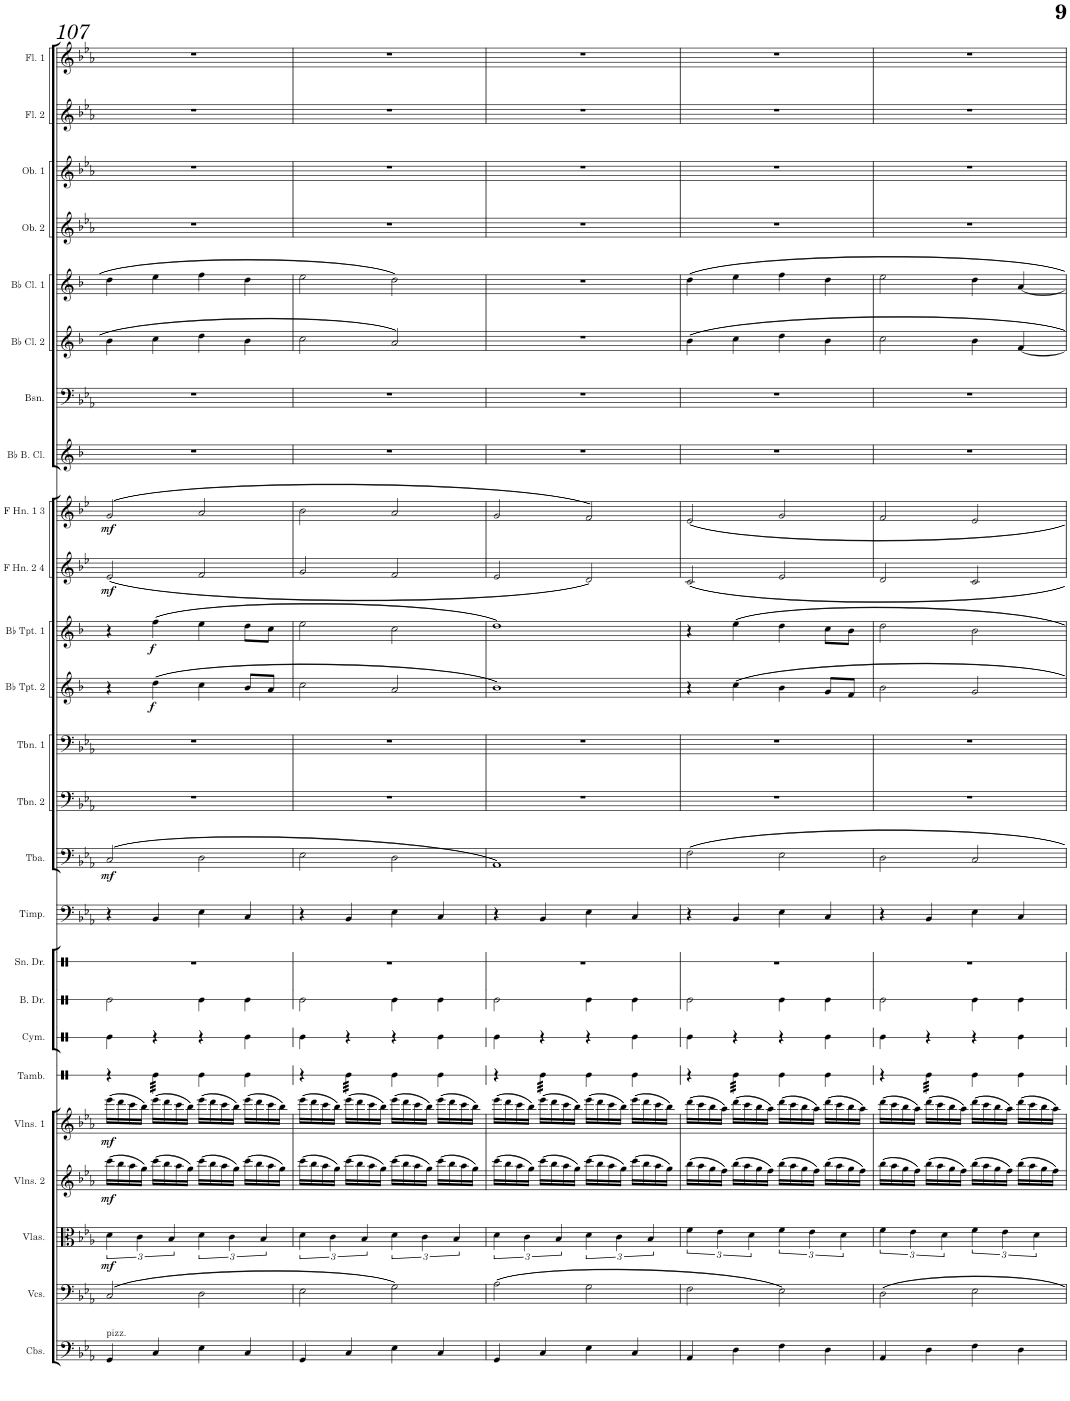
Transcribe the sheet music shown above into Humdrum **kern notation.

**kern	**kern	**kern	**dynam	**kern	**dynam	**kern	**dynam	**kern	**kern	**kern	**kern	**kern	**kern	**dynam	**kern	**kern	**kern	**dynam	**kern	**dynam	**kern	**dynam	**kern	**dynam	**kern	**kern	**kern	**kern	**kern	**kern	**kern	**kern
*part25	*part24	*part23	*part23	*part22	*part22	*part21	*part21	*part20	*part19	*part18	*part17	*part16	*part15	*part15	*part14	*part13	*part12	*part12	*part11	*part11	*part10	*part10	*part9	*part9	*part8	*part7	*part6	*part5	*part4	*part3	*part2	*part1
*staff25	*staff24	*staff23	*staff23	*staff22	*staff22	*staff21	*staff21	*staff20	*staff19	*staff18	*staff17	*staff16	*staff15	*staff15	*staff14	*staff13	*staff12	*staff12	*staff11	*staff11	*staff10	*staff10	*staff9	*staff9	*staff8	*staff7	*staff6	*staff5	*staff4	*staff3	*staff2	*staff1
*I"Contrabasses	*I"Violoncellos	*I"Violas	*	*I"Violins 2	*	*I"Violins 1	*	*I"Tambourine	*I"Cymbal	*I"Bass Drum	*I"Snare Drum	*I"Timpani	*I"Tuba	*	*I"Trombone 2	*I"Trombone 1	*I"Bb Trumpet 2	*	*I"Bb Trumpet 1	*	*I"F Horn 2 &amp; 4	*	*I"F Horn 1 &amp; 3	*	*I"Bb Bass Clarinet	*I"Bassoon	*I"Bb Clarinet 2	*I"Bb Clarinet 1	*I"Oboe 2	*I"Oboe 1	*I"Flute 2	*I"Flute 1
*I'Cbs.	*I'Vcs.	*I'Vlas.	*	*I'Vlns. 2	*	*I'Vlns. 1	*	*I'Tamb.	*I'Cym.	*I'B. Dr.	*I'Sn. Dr.	*I'Timp.	*I'Tba.	*	*I'Tbn. 2	*I'Tbn. 1	*I'Bb Tpt. 2	*	*I'Bb Tpt. 1	*	*I'F Hn. 2 4	*	*I'F Hn. 1 3	*	*I'Bb B. Cl.	*I'Bsn.	*I'Bb Cl. 2	*I'Bb Cl. 1	*I'Ob. 2	*I'Ob. 1	*I'Fl. 2	*I'Fl. 1
!!LO:PB:g=z
*clefF4	*clefF4	*clefC3	*	*clefG2	*	*clefG2	*	*clefX	*clefX	*clefX	*clefX	*clefF4	*clefF4	*	*clefF4	*clefF4	*clefG2	*	*clefG2	*	*clefG2	*	*clefG2	*	*clefG2	*clefF4	*clefG2	*clefG2	*clefG2	*clefG2	*clefG2	*clefG2
*Trd7c12	*	*	*	*	*	*	*	*	*	*	*	*	*	*	*	*	*Trd1c2	*	*Trd1c2	*	*Trd4c7	*	*Trd4c7	*	*Trd8c14	*	*Trd1c2	*Trd1c2	*	*	*	*
*k[b-e-a-]	*k[b-e-a-]	*k[b-e-a-]	*	*k[b-e-a-]	*	*k[b-e-a-]	*	*k[]	*k[]	*k[]	*k[]	*k[b-e-a-]	*k[b-e-a-]	*	*k[b-e-a-]	*k[b-e-a-]	*k[b-]	*	*k[b-]	*	*k[b-e-]	*	*k[b-e-]	*	*k[b-]	*k[b-e-a-]	*k[b-]	*k[b-]	*k[b-e-a-]	*k[b-e-a-]	*k[b-e-a-]	*k[b-e-a-]
*M4/4	*M4/4	*M4/4	*	*M4/4	*	*M4/4	*	*M4/4	*M4/4	*M4/4	*M4/4	*M4/4	*M4/4	*	*M4/4	*M4/4	*M4/4	*	*M4/4	*	*M4/4	*	*M4/4	*	*M4/4	*M4/4	*M4/4	*M4/4	*M4/4	*M4/4	*M4/4	*M4/4
=107	=107	=107	=107	=107	=107	=107	=107	=107	=107	=107	=107	=107	=107	=107	=107	=107	=107	=107	=107	=107	=107	=107	=107	=107	=107	=107	=107	=107	=107	=107	=107	=107
!LO:TX:a:t=pizz.	!	!	!	!	!	!	!	!	!	!	!	!	!	!	!	!	!	!	!	!	!	!	!	!	!	!	!	!	!	!	!	!
!	!	!	!LO:DY:b	!	!LO:DY:b	!	!LO:DY:b	!	!	!	!	!	!	!LO:DY:b	!	!	!	!	!	!	!	!LO:DY:b	!	!LO:DY:b	!	!	!	!	!	!	!	!
4GG/	(2C/	6d\	mf	(16ccc\LL	mf	(16eee-\LL	mf	4r	4Re\	2Re\	1r	4r	(2C/	mf	1r	1r	4r	.	4r	.	(2e-/	mf	(2g/	mf	1r	1r	4b-\	4dd\	1r	1r	1r	1r
.	.	.	.	16bb-\	.	16ddd\	.	.	.	.	.	.	.	.	.	.	.	.	.	.	.	.	.	.	.	.	.	.	.	.	.	.
.	.	.	.	16aa-\	.	16ccc\	.	.	.	.	.	.	.	.	.	.	.	.	.	.	.	.	.	.	.	.	.	.	.	.	.	.
.	.	6c\	.	.	.	.	.	.	.	.	.	.	.	.	.	.	.	.	.	.	.	.	.	.	.	.	.	.	.	.	.	.
.	.	.	.	16gg\JJ)	.	16bb-\JJ)	.	.	.	.	.	.	.	.	.	.	.	.	.	.	.	.	.	.	.	.	.	.	.	.	.	.
!	!	!	!	!	!	!	!	!	!	!	!	!	!	!	!	!	!	!LO:DY:b	!	!LO:DY:b	!	!	!	!	!	!	!	!	!	!	!	!
*	*	*	*	*	*	*	*	*tremolo	*	*	*	*	*	*	*	*	*	*	*	*	*	*	*	*	*	*	*	*	*	*	*	*
4C/	.	.	.	(16ccc\LL	.	(16eee-\LL	.	32Re\LLL	4r	.	.	4BB-/	.	.	.	.	(4dd\	f	(4ff\	f	.	.	.	.	.	.	4cc\	4ee\	.	.	.	.
.	.	.	.	.	.	.	.	32Re\	.	.	.	.	.	.	.	.	.	.	.	.	.	.	.	.	.	.	.	.	.	.	.	.
.	.	.	.	16bb-\	.	16ddd\	.	32Re\	.	.	.	.	.	.	.	.	.	.	.	.	.	.	.	.	.	.	.	.	.	.	.	.
.	.	6B-/	.	.	.	.	.	.	.	.	.	.	.	.	.	.	.	.	.	.	.	.	.	.	.	.	.	.	.	.	.	.
.	.	.	.	.	.	.	.	32Re\	.	.	.	.	.	.	.	.	.	.	.	.	.	.	.	.	.	.	.	.	.	.	.	.
.	.	.	.	16aa-\	.	16ccc\	.	32Re\	.	.	.	.	.	.	.	.	.	.	.	.	.	.	.	.	.	.	.	.	.	.	.	.
.	.	.	.	.	.	.	.	32Re\	.	.	.	.	.	.	.	.	.	.	.	.	.	.	.	.	.	.	.	.	.	.	.	.
.	.	.	.	16gg\JJ)	.	16bb-\JJ)	.	32Re\	.	.	.	.	.	.	.	.	.	.	.	.	.	.	.	.	.	.	.	.	.	.	.	.
.	.	.	.	.	.	.	.	32Re\JJJ	.	.	.	.	.	.	.	.	.	.	.	.	.	.	.	.	.	.	.	.	.	.	.	.
*	*	*	*	*	*	*	*	*Xtremolo	*	*	*	*	*	*	*	*	*	*	*	*	*	*	*	*	*	*	*	*	*	*	*	*
4E-\	2D\	6d\	.	(16ccc\LL	.	(16eee-\LL	.	4Re\	4r	4Re\	.	4E-\	2D\	.	.	.	4cc\	.	4ee\	.	2f/	.	2a/	.	.	.	4dd\	4ff\	.	.	.	.
.	.	.	.	16bb-\	.	16ddd\	.	.	.	.	.	.	.	.	.	.	.	.	.	.	.	.	.	.	.	.	.	.	.	.	.	.
.	.	.	.	16aa-\	.	16ccc\	.	.	.	.	.	.	.	.	.	.	.	.	.	.	.	.	.	.	.	.	.	.	.	.	.	.
.	.	6c\	.	.	.	.	.	.	.	.	.	.	.	.	.	.	.	.	.	.	.	.	.	.	.	.	.	.	.	.	.	.
.	.	.	.	16gg\JJ)	.	16bb-\JJ)	.	.	.	.	.	.	.	.	.	.	.	.	.	.	.	.	.	.	.	.	.	.	.	.	.	.
4C/	.	.	.	(16ccc\LL	.	(16eee-\LL	.	4Re\	4Re\	4Re\	.	4C/	.	.	.	.	8b-/L	.	8dd\L	.	.	.	.	.	.	.	4b-\	4dd\	.	.	.	.
.	.	.	.	16bb-\	.	16ddd\	.	.	.	.	.	.	.	.	.	.	.	.	.	.	.	.	.	.	.	.	.	.	.	.	.	.
.	.	6B-/	.	.	.	.	.	.	.	.	.	.	.	.	.	.	.	.	.	.	.	.	.	.	.	.	.	.	.	.	.	.
.	.	.	.	16aa-\	.	16ccc\	.	.	.	.	.	.	.	.	.	.	8a/J	.	8cc\J	.	.	.	.	.	.	.	.	.	.	.	.	.
.	.	.	.	16gg\JJ)	.	16bb-\JJ)	.	.	.	.	.	.	.	.	.	.	.	.	.	.	.	.	.	.	.	.	.	.	.	.	.	.
=108	=108	=108	=108	=108	=108	=108	=108	=108	=108	=108	=108	=108	=108	=108	=108	=108	=108	=108	=108	=108	=108	=108	=108	=108	=108	=108	=108	=108	=108	=108	=108	=108
4GG/	2E-\	6d\	.	(16ccc\LL	.	(16eee-\LL	.	4r	4Re\	2Re\	1r	4r	2E-\	.	1r	1r	2cc\	.	2ee\	.	2g/	.	2b-\	.	1r	1r	2cc\	2ee\	1r	1r	1r	1r
.	.	.	.	16bb-\	.	16ddd\	.	.	.	.	.	.	.	.	.	.	.	.	.	.	.	.	.	.	.	.	.	.	.	.	.	.
.	.	.	.	16aa-\	.	16ccc\	.	.	.	.	.	.	.	.	.	.	.	.	.	.	.	.	.	.	.	.	.	.	.	.	.	.
.	.	6c\	.	.	.	.	.	.	.	.	.	.	.	.	.	.	.	.	.	.	.	.	.	.	.	.	.	.	.	.	.	.
.	.	.	.	16gg\JJ)	.	16bb-\JJ)	.	.	.	.	.	.	.	.	.	.	.	.	.	.	.	.	.	.	.	.	.	.	.	.	.	.
*	*	*	*	*	*	*	*	*tremolo	*	*	*	*	*	*	*	*	*	*	*	*	*	*	*	*	*	*	*	*	*	*	*	*
4C/	.	.	.	(16ccc\LL	.	(16eee-\LL	.	32Re\LLL	4r	.	.	4BB-/	.	.	.	.	.	.	.	.	.	.	.	.	.	.	.	.	.	.	.	.
.	.	.	.	.	.	.	.	32Re\	.	.	.	.	.	.	.	.	.	.	.	.	.	.	.	.	.	.	.	.	.	.	.	.
.	.	.	.	16bb-\	.	16ddd\	.	32Re\	.	.	.	.	.	.	.	.	.	.	.	.	.	.	.	.	.	.	.	.	.	.	.	.
.	.	6B-/	.	.	.	.	.	.	.	.	.	.	.	.	.	.	.	.	.	.	.	.	.	.	.	.	.	.	.	.	.	.
.	.	.	.	.	.	.	.	32Re\	.	.	.	.	.	.	.	.	.	.	.	.	.	.	.	.	.	.	.	.	.	.	.	.
.	.	.	.	16aa-\	.	16ccc\	.	32Re\	.	.	.	.	.	.	.	.	.	.	.	.	.	.	.	.	.	.	.	.	.	.	.	.
.	.	.	.	.	.	.	.	32Re\	.	.	.	.	.	.	.	.	.	.	.	.	.	.	.	.	.	.	.	.	.	.	.	.
.	.	.	.	16gg\JJ)	.	16bb-\JJ)	.	32Re\	.	.	.	.	.	.	.	.	.	.	.	.	.	.	.	.	.	.	.	.	.	.	.	.
.	.	.	.	.	.	.	.	32Re\JJJ	.	.	.	.	.	.	.	.	.	.	.	.	.	.	.	.	.	.	.	.	.	.	.	.
*	*	*	*	*	*	*	*	*Xtremolo	*	*	*	*	*	*	*	*	*	*	*	*	*	*	*	*	*	*	*	*	*	*	*	*
4E-\	2G\)	6d\	.	(16ccc\LL	.	(16eee-\LL	.	4Re\	4r	4Re\	.	4E-\	2D\	.	.	.	2a/	.	2cc\	.	2f/	.	2a/	.	.	.	2a/	2dd\	.	.	.	.
.	.	.	.	16bb-\	.	16ddd\	.	.	.	.	.	.	.	.	.	.	.	.	.	.	.	.	.	.	.	.	.	.	.	.	.	.
.	.	.	.	16aa-\	.	16ccc\	.	.	.	.	.	.	.	.	.	.	.	.	.	.	.	.	.	.	.	.	.	.	.	.	.	.
.	.	6c\	.	.	.	.	.	.	.	.	.	.	.	.	.	.	.	.	.	.	.	.	.	.	.	.	.	.	.	.	.	.
.	.	.	.	16gg\JJ)	.	16bb-\JJ)	.	.	.	.	.	.	.	.	.	.	.	.	.	.	.	.	.	.	.	.	.	.	.	.	.	.
4C/	.	.	.	(16ccc\LL	.	(16eee-\LL	.	4Re\	4Re\	4Re\	.	4C/	.	.	.	.	.	.	.	.	.	.	.	.	.	.	.	.	.	.	.	.
.	.	.	.	16bb-\	.	16ddd\	.	.	.	.	.	.	.	.	.	.	.	.	.	.	.	.	.	.	.	.	.	.	.	.	.	.
.	.	6B-/	.	.	.	.	.	.	.	.	.	.	.	.	.	.	.	.	.	.	.	.	.	.	.	.	.	.	.	.	.	.
.	.	.	.	16aa-\	.	16ccc\	.	.	.	.	.	.	.	.	.	.	.	.	.	.	.	.	.	.	.	.	.	.	.	.	.	.
.	.	.	.	16gg\JJ)	.	16bb-\JJ)	.	.	.	.	.	.	.	.	.	.	.	.	.	.	.	.	.	.	.	.	.	.	.	.	.	.
=109	=109	=109	=109	=109	=109	=109	=109	=109	=109	=109	=109	=109	=109	=109	=109	=109	=109	=109	=109	=109	=109	=109	=109	=109	=109	=109	=109	=109	=109	=109	=109	=109
4GG/	(2A-\	6d\	.	(16ccc\LL	.	(16eee-\LL	.	4r	4Re\	2Re\	1r	4r	1AA-)	.	1r	1r	1b-)	.	1dd)	.	2e-/	.	2g/	.	1r	1r	1r	1r	1r	1r	1r	1r
.	.	.	.	16bb-\	.	16ddd\	.	.	.	.	.	.	.	.	.	.	.	.	.	.	.	.	.	.	.	.	.	.	.	.	.	.
.	.	.	.	16aa-\	.	16ccc\	.	.	.	.	.	.	.	.	.	.	.	.	.	.	.	.	.	.	.	.	.	.	.	.	.	.
.	.	6c\	.	.	.	.	.	.	.	.	.	.	.	.	.	.	.	.	.	.	.	.	.	.	.	.	.	.	.	.	.	.
.	.	.	.	16gg\JJ)	.	16bb-\JJ)	.	.	.	.	.	.	.	.	.	.	.	.	.	.	.	.	.	.	.	.	.	.	.	.	.	.
*	*	*	*	*	*	*	*	*tremolo	*	*	*	*	*	*	*	*	*	*	*	*	*	*	*	*	*	*	*	*	*	*	*	*
4C/	.	.	.	(16ccc\LL	.	(16eee-\LL	.	32Re\LLL	4r	.	.	4BB-/	.	.	.	.	.	.	.	.	.	.	.	.	.	.	.	.	.	.	.	.
.	.	.	.	.	.	.	.	32Re\	.	.	.	.	.	.	.	.	.	.	.	.	.	.	.	.	.	.	.	.	.	.	.	.
.	.	.	.	16bb-\	.	16ddd\	.	32Re\	.	.	.	.	.	.	.	.	.	.	.	.	.	.	.	.	.	.	.	.	.	.	.	.
.	.	6B-/	.	.	.	.	.	.	.	.	.	.	.	.	.	.	.	.	.	.	.	.	.	.	.	.	.	.	.	.	.	.
.	.	.	.	.	.	.	.	32Re\	.	.	.	.	.	.	.	.	.	.	.	.	.	.	.	.	.	.	.	.	.	.	.	.
.	.	.	.	16aa-\	.	16ccc\	.	32Re\	.	.	.	.	.	.	.	.	.	.	.	.	.	.	.	.	.	.	.	.	.	.	.	.
.	.	.	.	.	.	.	.	32Re\	.	.	.	.	.	.	.	.	.	.	.	.	.	.	.	.	.	.	.	.	.	.	.	.
.	.	.	.	16gg\JJ)	.	16bb-\JJ)	.	32Re\	.	.	.	.	.	.	.	.	.	.	.	.	.	.	.	.	.	.	.	.	.	.	.	.
.	.	.	.	.	.	.	.	32Re\JJJ	.	.	.	.	.	.	.	.	.	.	.	.	.	.	.	.	.	.	.	.	.	.	.	.
*	*	*	*	*	*	*	*	*Xtremolo	*	*	*	*	*	*	*	*	*	*	*	*	*	*	*	*	*	*	*	*	*	*	*	*
4E-\	2G\	6d\	.	(16ccc\LL	.	(16eee-\LL	.	4Re\	4r	4Re\	.	4E-\	.	.	.	.	.	.	.	.	2d/)	.	2f/)	.	.	.	.	.	.	.	.	.
.	.	.	.	16bb-\	.	16ddd\	.	.	.	.	.	.	.	.	.	.	.	.	.	.	.	.	.	.	.	.	.	.	.	.	.	.
.	.	.	.	16aa-\	.	16ccc\	.	.	.	.	.	.	.	.	.	.	.	.	.	.	.	.	.	.	.	.	.	.	.	.	.	.
.	.	6c\	.	.	.	.	.	.	.	.	.	.	.	.	.	.	.	.	.	.	.	.	.	.	.	.	.	.	.	.	.	.
.	.	.	.	16gg\JJ)	.	16bb-\JJ)	.	.	.	.	.	.	.	.	.	.	.	.	.	.	.	.	.	.	.	.	.	.	.	.	.	.
4C/	.	.	.	(16ccc\LL	.	(16eee-\LL	.	4Re\	4Re\	4Re\	.	4C/	.	.	.	.	.	.	.	.	.	.	.	.	.	.	.	.	.	.	.	.
.	.	.	.	16bb-\	.	16ddd\	.	.	.	.	.	.	.	.	.	.	.	.	.	.	.	.	.	.	.	.	.	.	.	.	.	.
.	.	6B-/	.	.	.	.	.	.	.	.	.	.	.	.	.	.	.	.	.	.	.	.	.	.	.	.	.	.	.	.	.	.
.	.	.	.	16aa-\	.	16ccc\	.	.	.	.	.	.	.	.	.	.	.	.	.	.	.	.	.	.	.	.	.	.	.	.	.	.
.	.	.	.	16gg\JJ)	.	16bb-\JJ)	.	.	.	.	.	.	.	.	.	.	.	.	.	.	.	.	.	.	.	.	.	.	.	.	.	.
=110	=110	=110	=110	=110	=110	=110	=110	=110	=110	=110	=110	=110	=110	=110	=110	=110	=110	=110	=110	=110	=110	=110	=110	=110	=110	=110	=110	=110	=110	=110	=110	=110
4AA-/	2F\	6f\	.	(16bb-\LL	.	(16ddd\LL	.	4r	4Re\	2Re\	1r	4r	2F\	.	1r	1r	4r	.	4r	.	2c/	.	2e-/	.	1r	1r	4b-\	4dd\	1r	1r	1r	1r
.	.	.	.	16aa-\	.	16ccc\	.	.	.	.	.	.	.	.	.	.	.	.	.	.	.	.	.	.	.	.	.	.	.	.	.	.
.	.	.	.	16gg\	.	16bb-\	.	.	.	.	.	.	.	.	.	.	.	.	.	.	.	.	.	.	.	.	.	.	.	.	.	.
.	.	6e-\	.	.	.	.	.	.	.	.	.	.	.	.	.	.	.	.	.	.	.	.	.	.	.	.	.	.	.	.	.	.
.	.	.	.	16ff\JJ)	.	16aa-\JJ)	.	.	.	.	.	.	.	.	.	.	.	.	.	.	.	.	.	.	.	.	.	.	.	.	.	.
*	*	*	*	*	*	*	*	*tremolo	*	*	*	*	*	*	*	*	*	*	*	*	*	*	*	*	*	*	*	*	*	*	*	*
4D\	.	.	.	(16bb-\LL	.	(16ddd\LL	.	32Re\LLL	4r	.	.	4BB-/	.	.	.	.	4cc\	.	4ee\	.	.	.	.	.	.	.	4cc\	4ee\	.	.	.	.
.	.	.	.	.	.	.	.	32Re\	.	.	.	.	.	.	.	.	.	.	.	.	.	.	.	.	.	.	.	.	.	.	.	.
.	.	.	.	16aa-\	.	16ccc\	.	32Re\	.	.	.	.	.	.	.	.	.	.	.	.	.	.	.	.	.	.	.	.	.	.	.	.
.	.	6d\	.	.	.	.	.	.	.	.	.	.	.	.	.	.	.	.	.	.	.	.	.	.	.	.	.	.	.	.	.	.
.	.	.	.	.	.	.	.	32Re\	.	.	.	.	.	.	.	.	.	.	.	.	.	.	.	.	.	.	.	.	.	.	.	.
.	.	.	.	16gg\	.	16bb-\	.	32Re\	.	.	.	.	.	.	.	.	.	.	.	.	.	.	.	.	.	.	.	.	.	.	.	.
.	.	.	.	.	.	.	.	32Re\	.	.	.	.	.	.	.	.	.	.	.	.	.	.	.	.	.	.	.	.	.	.	.	.
.	.	.	.	16ff\JJ)	.	16aa-\JJ)	.	32Re\	.	.	.	.	.	.	.	.	.	.	.	.	.	.	.	.	.	.	.	.	.	.	.	.
.	.	.	.	.	.	.	.	32Re\JJJ	.	.	.	.	.	.	.	.	.	.	.	.	.	.	.	.	.	.	.	.	.	.	.	.
*	*	*	*	*	*	*	*	*Xtremolo	*	*	*	*	*	*	*	*	*	*	*	*	*	*	*	*	*	*	*	*	*	*	*	*
4F\	2E-\)	6f\	.	(16bb-\LL	.	(16ddd\LL	.	4Re\	4r	4Re\	.	4E-\	2E-\	.	.	.	4b-\	.	4dd\	.	2e-/	.	2g/	.	.	.	4dd\	4ff\	.	.	.	.
.	.	.	.	16aa-\	.	16ccc\	.	.	.	.	.	.	.	.	.	.	.	.	.	.	.	.	.	.	.	.	.	.	.	.	.	.
.	.	.	.	16gg\	.	16bb-\	.	.	.	.	.	.	.	.	.	.	.	.	.	.	.	.	.	.	.	.	.	.	.	.	.	.
.	.	6e-\	.	.	.	.	.	.	.	.	.	.	.	.	.	.	.	.	.	.	.	.	.	.	.	.	.	.	.	.	.	.
.	.	.	.	16ff\JJ)	.	16aa-\JJ)	.	.	.	.	.	.	.	.	.	.	.	.	.	.	.	.	.	.	.	.	.	.	.	.	.	.
4D\	.	.	.	(16bb-\LL	.	(16ddd\LL	.	4Re\	4Re\	4Re\	.	4C/	.	.	.	.	8g/L	.	8cc\L	.	.	.	.	.	.	.	4b-\	4dd\	.	.	.	.
.	.	.	.	16aa-\	.	16ccc\	.	.	.	.	.	.	.	.	.	.	.	.	.	.	.	.	.	.	.	.	.	.	.	.	.	.
.	.	6d\	.	.	.	.	.	.	.	.	.	.	.	.	.	.	.	.	.	.	.	.	.	.	.	.	.	.	.	.	.	.
.	.	.	.	16gg\	.	16bb-\	.	.	.	.	.	.	.	.	.	.	8f/J	.	8b-\J	.	.	.	.	.	.	.	.	.	.	.	.	.
.	.	.	.	16ff\JJ)	.	16aa-\JJ)	.	.	.	.	.	.	.	.	.	.	.	.	.	.	.	.	.	.	.	.	.	.	.	.	.	.
=111	=111	=111	=111	=111	=111	=111	=111	=111	=111	=111	=111	=111	=111	=111	=111	=111	=111	=111	=111	=111	=111	=111	=111	=111	=111	=111	=111	=111	=111	=111	=111	=111
4AA-/	2D\	6f\	.	(16bb-\LL	.	(16ddd\LL	.	4r	4Re\	2Re\	1r	4r	2D\	.	1r	1r	2b-\	.	2dd\	.	2d/	.	2f/	.	1r	1r	2cc\	2ee\	1r	1r	1r	1r
.	.	.	.	16aa-\	.	16ccc\	.	.	.	.	.	.	.	.	.	.	.	.	.	.	.	.	.	.	.	.	.	.	.	.	.	.
.	.	.	.	16gg\	.	16bb-\	.	.	.	.	.	.	.	.	.	.	.	.	.	.	.	.	.	.	.	.	.	.	.	.	.	.
.	.	6e-\	.	.	.	.	.	.	.	.	.	.	.	.	.	.	.	.	.	.	.	.	.	.	.	.	.	.	.	.	.	.
.	.	.	.	16ff\JJ)	.	16aa-\JJ)	.	.	.	.	.	.	.	.	.	.	.	.	.	.	.	.	.	.	.	.	.	.	.	.	.	.
*	*	*	*	*	*	*	*	*tremolo	*	*	*	*	*	*	*	*	*	*	*	*	*	*	*	*	*	*	*	*	*	*	*	*
4D\	.	.	.	(16bb-\LL	.	(16ddd\LL	.	32Re\LLL	4r	.	.	4BB-/	.	.	.	.	.	.	.	.	.	.	.	.	.	.	.	.	.	.	.	.
.	.	.	.	.	.	.	.	32Re\	.	.	.	.	.	.	.	.	.	.	.	.	.	.	.	.	.	.	.	.	.	.	.	.
.	.	.	.	16aa-\	.	16ccc\	.	32Re\	.	.	.	.	.	.	.	.	.	.	.	.	.	.	.	.	.	.	.	.	.	.	.	.
.	.	6d\	.	.	.	.	.	.	.	.	.	.	.	.	.	.	.	.	.	.	.	.	.	.	.	.	.	.	.	.	.	.
.	.	.	.	.	.	.	.	32Re\	.	.	.	.	.	.	.	.	.	.	.	.	.	.	.	.	.	.	.	.	.	.	.	.
.	.	.	.	16gg\	.	16bb-\	.	32Re\	.	.	.	.	.	.	.	.	.	.	.	.	.	.	.	.	.	.	.	.	.	.	.	.
.	.	.	.	.	.	.	.	32Re\	.	.	.	.	.	.	.	.	.	.	.	.	.	.	.	.	.	.	.	.	.	.	.	.
.	.	.	.	16ff\JJ)	.	16aa-\JJ)	.	32Re\	.	.	.	.	.	.	.	.	.	.	.	.	.	.	.	.	.	.	.	.	.	.	.	.
.	.	.	.	.	.	.	.	32Re\JJJ	.	.	.	.	.	.	.	.	.	.	.	.	.	.	.	.	.	.	.	.	.	.	.	.
*	*	*	*	*	*	*	*	*Xtremolo	*	*	*	*	*	*	*	*	*	*	*	*	*	*	*	*	*	*	*	*	*	*	*	*
4F\	2E-\	6f\	.	(16bb-\LL	.	(16ddd\LL	.	4Re\	4r	4Re\	.	4E-\	2C/	.	.	.	2g/	.	2b-\	.	2c/	.	2e-/	.	.	.	4b-\	4dd\	.	.	.	.
.	.	.	.	16aa-\	.	16ccc\	.	.	.	.	.	.	.	.	.	.	.	.	.	.	.	.	.	.	.	.	.	.	.	.	.	.
.	.	.	.	16gg\	.	16bb-\	.	.	.	.	.	.	.	.	.	.	.	.	.	.	.	.	.	.	.	.	.	.	.	.	.	.
.	.	6e-\	.	.	.	.	.	.	.	.	.	.	.	.	.	.	.	.	.	.	.	.	.	.	.	.	.	.	.	.	.	.
.	.	.	.	16ff\JJ)	.	16aa-\JJ)	.	.	.	.	.	.	.	.	.	.	.	.	.	.	.	.	.	.	.	.	.	.	.	.	.	.
4D\	.	.	.	(16bb-\LL	.	(16ddd\LL	.	4Re\	4Re\	4Re\	.	4C/	.	.	.	.	.	.	.	.	.	.	.	.	.	.	[4f/	[4a/	.	.	.	.
.	.	.	.	16aa-\	.	16ccc\	.	.	.	.	.	.	.	.	.	.	.	.	.	.	.	.	.	.	.	.	.	.	.	.	.	.
.	.	6d\	.	.	.	.	.	.	.	.	.	.	.	.	.	.	.	.	.	.	.	.	.	.	.	.	.	.	.	.	.	.
.	.	.	.	16gg\	.	16bb-\	.	.	.	.	.	.	.	.	.	.	.	.	.	.	.	.	.	.	.	.	.	.	.	.	.	.
.	.	.	.	16ff\JJ)	.	16aa-\JJ)	.	.	.	.	.	.	.	.	.	.	.	.	.	.	.	.	.	.	.	.	.	.	.	.	.	.
=	=	=	=	=	=	=	=	=	=	=	=	=	=	=	=	=	=	=	=	=	=	=	=	=	=	=	=	=	=	=	=	=
*-	*-	*-	*-	*-	*-	*-	*-	*-	*-	*-	*-	*-	*-	*-	*-	*-	*-	*-	*-	*-	*-	*-	*-	*-	*-	*-	*-	*-	*-	*-	*-	*-
